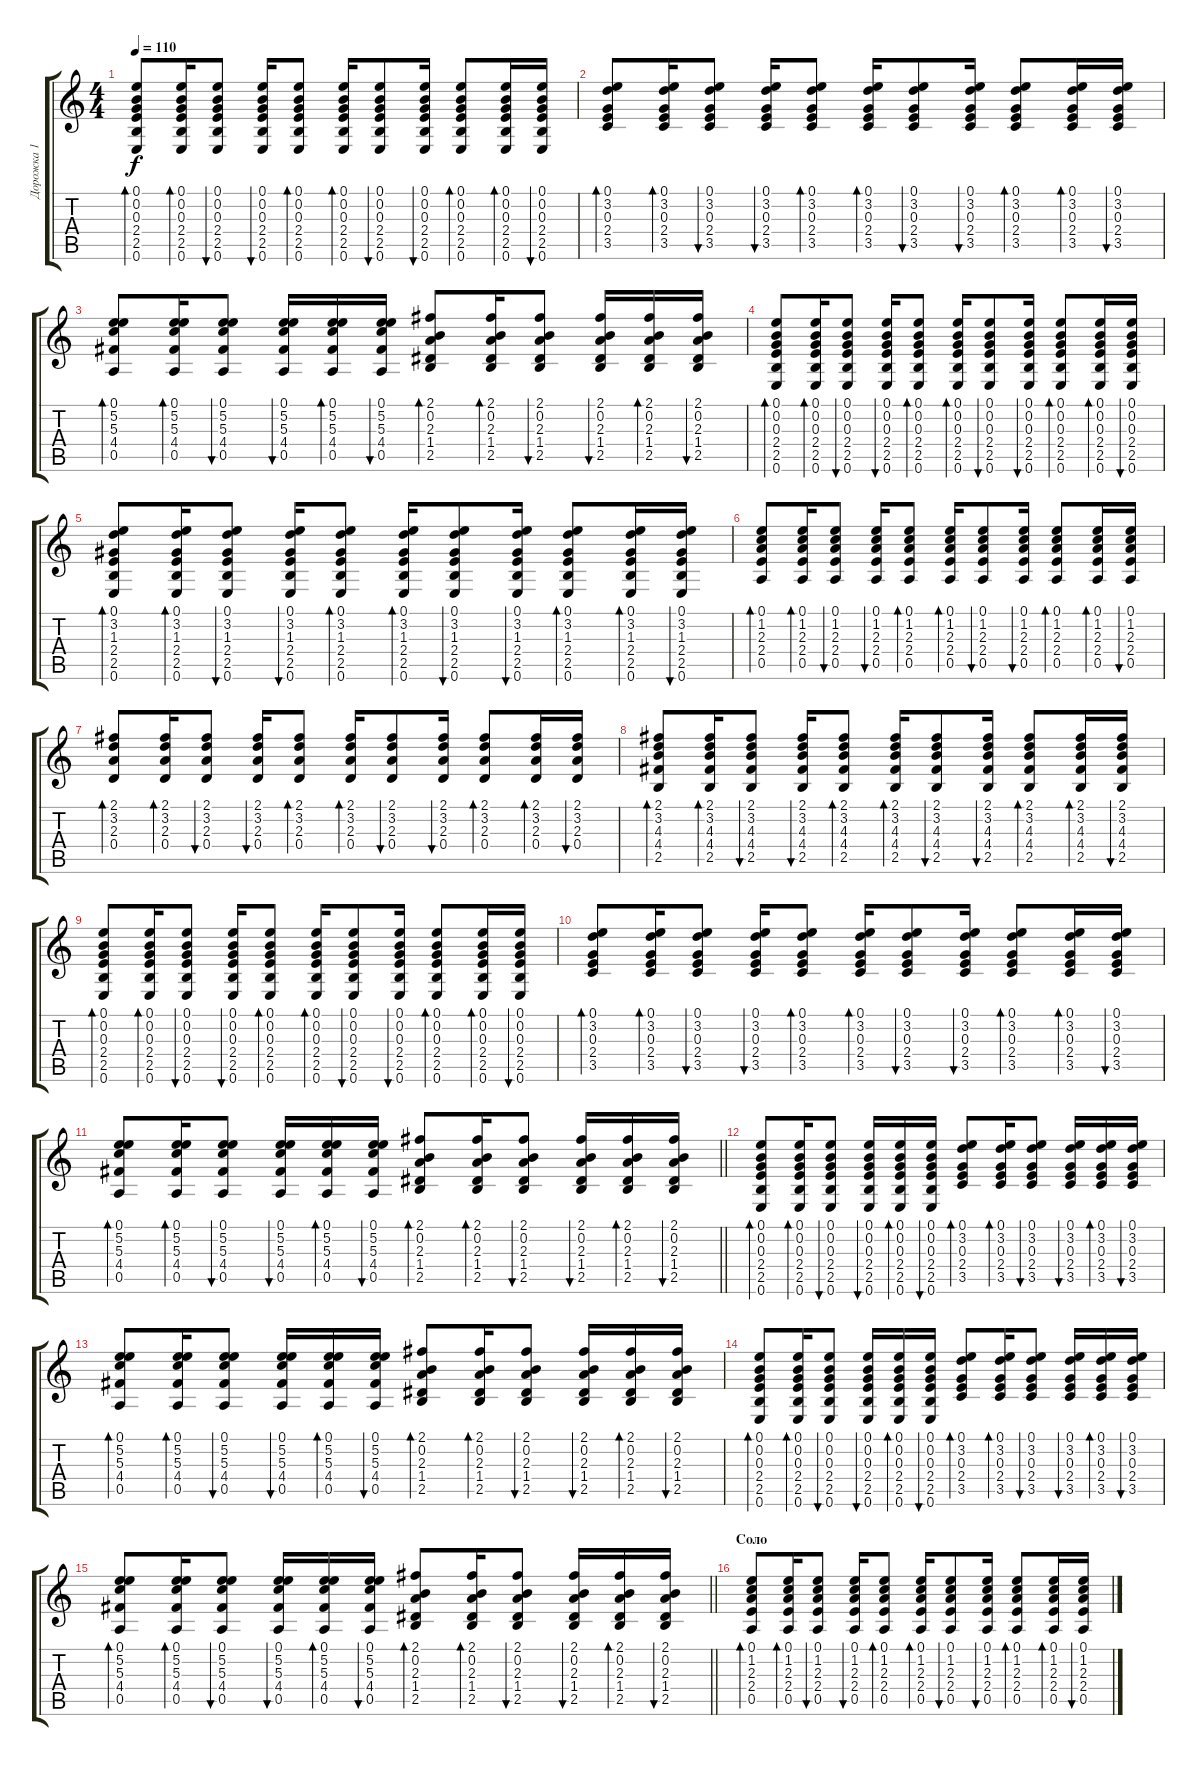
\track ("Дорожка 1" "Дорожка 1") {instrument acousticguitarsteel}
\staff {score tabs}
\tuning (E4 B3 G3 D3 A2 E2) {hide}
\ts (4 4)
\tempo 110
\clef g2
\ks c
(0.1 0.2 0.3 2.4 2.5 0.6).8{bd 60 dy f} (0.1 0.2 0.3 2.4 2.5 0.6).16{bd 60} (0.1 0.2 0.3 2.4 2.5 0.6).8{bu 60} (0.1 0.2 0.3 2.4 2.5 0.6).16{bu 60} (0.1 0.2 0.3 2.4 2.5 0.6).8{bd 60} (0.1 0.2 0.3 2.4 2.5 0.6).16{bd 60} (0.1 0.2 0.3 2.4 2.5 0.6).8{bu 60} (0.1 0.2 0.3 2.4 2.5 0.6).16{bu 60} (0.1 0.2 0.3 2.4 2.5 0.6).8{bd 60} (0.1 0.2 0.3 2.4 2.5 0.6).16{bd 60} (0.1 0.2 0.3 2.4 2.5 0.6).16{bu 60} |
(0.1 3.2 0.3 2.4 3.5).8{bd 60} (0.1 3.2 0.3 2.4 3.5).16{bd 60} (0.1 3.2 0.3 2.4 3.5).8{bu 60} (0.1 3.2 0.3 2.4 3.5).16{bu 60} (0.1 3.2 0.3 2.4 3.5).8{bd 60} (0.1 3.2 0.3 2.4 3.5).16{bd 60} (0.1 3.2 0.3 2.4 3.5).8{bu 60} (0.1 3.2 0.3 2.4 3.5).16{bu 60} (0.1 3.2 0.3 2.4 3.5).8{bd 60} (0.1 3.2 0.3 2.4 3.5).16{bd 60} (0.1 3.2 0.3 2.4 3.5).16{bu 60} |
(0.1 5.2 5.3 4.4 0.5).8{bd 60} (0.1 5.2 5.3 4.4 0.5).16{bd 60} (0.1 5.2 5.3 4.4 0.5).8{bu 60} (0.1 5.2 5.3 4.4 0.5).16{bu 60} (0.1 5.2 5.3 4.4 0.5).16{bd 60} (0.1 5.2 5.3 4.4 0.5).16{bu 60} (2.1 0.2 2.3 1.4 2.5).8{bd 60} (2.1 0.2 2.3 1.4 2.5).16{bd 60} (2.1 0.2 2.3 1.4 2.5).8{bu 60} (2.1 0.2 2.3 1.4 2.5).16{bu 60} (2.1 0.2 2.3 1.4 2.5).16{bd 60} (2.1 0.2 2.3 1.4 2.5).16{bu 60} |
(0.1 0.2 0.3 2.4 2.5 0.6).8{bd 60} (0.1 0.2 0.3 2.4 2.5 0.6).16{bd 60} (0.1 0.2 0.3 2.4 2.5 0.6).8{bu 60} (0.1 0.2 0.3 2.4 2.5 0.6).16{bu 60} (0.1 0.2 0.3 2.4 2.5 0.6).8{bd 60} (0.1 0.2 0.3 2.4 2.5 0.6).16{bd 60} (0.1 0.2 0.3 2.4 2.5 0.6).8{bu 60} (0.1 0.2 0.3 2.4 2.5 0.6).16{bu 60} (0.1 0.2 0.3 2.4 2.5 0.6).8{bd 60} (0.1 0.2 0.3 2.4 2.5 0.6).16{bd 60} (0.1 0.2 0.3 2.4 2.5 0.6).16{bu 60} |
(0.1 3.2 1.3 2.4 2.5 0.6).8{bd 60} (0.1 3.2 1.3 2.4 2.5 0.6).16{bd 60} (0.1 3.2 1.3 2.4 2.5 0.6).8{bu 60} (0.1 3.2 1.3 2.4 2.5 0.6).16{bu 60} (0.1 3.2 1.3 2.4 2.5 0.6).8{bd 60} (0.1 3.2 1.3 2.4 2.5 0.6).16{bd 60} (0.1 3.2 1.3 2.4 2.5 0.6).8{bu 60} (0.1 3.2 1.3 2.4 2.5 0.6).16{bu 60} (0.1 3.2 1.3 2.4 2.5 0.6).8{bd 60} (0.1 3.2 1.3 2.4 2.5 0.6).16{bd 60} (0.1 3.2 1.3 2.4 2.5 0.6).16{bu 60} |
(0.1 1.2 2.3 2.4 0.5).8{bd 60} (0.1 1.2 2.3 2.4 0.5).16{bd 60} (0.1 1.2 2.3 2.4 0.5).8{bu 60} (0.1 1.2 2.3 2.4 0.5).16{bu 60} (0.1 1.2 2.3 2.4 0.5).8{bd 60} (0.1 1.2 2.3 2.4 0.5).16{bd 60} (0.1 1.2 2.3 2.4 0.5).8{bu 60} (0.1 1.2 2.3 2.4 0.5).16{bu 60} (0.1 1.2 2.3 2.4 0.5).8{bd 60} (0.1 1.2 2.3 2.4 0.5).16{bd 60} (0.1 1.2 2.3 2.4 0.5).16{bu 60} |
(2.1 3.2 2.3 0.4).8{bd 60} (2.1 3.2 2.3 0.4).16{bd 60} (2.1 3.2 2.3 0.4).8{bu 60} (2.1 3.2 2.3 0.4).16{bu 60} (2.1 3.2 2.3 0.4).8{bd 60} (2.1 3.2 2.3 0.4).16{bd 60} (2.1 3.2 2.3 0.4).8{bu 60} (2.1 3.2 2.3 0.4).16{bu 60} (2.1 3.2 2.3 0.4).8{bd 60} (2.1 3.2 2.3 0.4).16{bd 60} (2.1 3.2 2.3 0.4).16{bu 60} |
(2.1 3.2 4.3 4.4 2.5).8{bd 60} (2.1 3.2 4.3 4.4 2.5).16{bd 60} (2.1 3.2 4.3 4.4 2.5).8{bu 60} (2.1 3.2 4.3 4.4 2.5).16{bu 60} (2.1 3.2 4.3 4.4 2.5).8{bd 60} (2.1 3.2 4.3 4.4 2.5).16{bd 60} (2.1 3.2 4.3 4.4 2.5).8{bu 60} (2.1 3.2 4.3 4.4 2.5).16{bu 60} (2.1 3.2 4.3 4.4 2.5).8{bd 60} (2.1 3.2 4.3 4.4 2.5).16{bd 60} (2.1 3.2 4.3 4.4 2.5).16{bu 60} |
(0.1 0.2 0.3 2.4 2.5 0.6).8{bd 60} (0.1 0.2 0.3 2.4 2.5 0.6).16{bd 60} (0.1 0.2 0.3 2.4 2.5 0.6).8{bu 60} (0.1 0.2 0.3 2.4 2.5 0.6).16{bu 60} (0.1 0.2 0.3 2.4 2.5 0.6).8{bd 60} (0.1 0.2 0.3 2.4 2.5 0.6).16{bd 60} (0.1 0.2 0.3 2.4 2.5 0.6).8{bu 60} (0.1 0.2 0.3 2.4 2.5 0.6).16{bu 60} (0.1 0.2 0.3 2.4 2.5 0.6).8{bd 60} (0.1 0.2 0.3 2.4 2.5 0.6).16{bd 60} (0.1 0.2 0.3 2.4 2.5 0.6).16{bu 60} |
(0.1 3.2 0.3 2.4 3.5).8{bd 60} (0.1 3.2 0.3 2.4 3.5).16{bd 60} (0.1 3.2 0.3 2.4 3.5).8{bu 60} (0.1 3.2 0.3 2.4 3.5).16{bu 60} (0.1 3.2 0.3 2.4 3.5).8{bd 60} (0.1 3.2 0.3 2.4 3.5).16{bd 60} (0.1 3.2 0.3 2.4 3.5).8{bu 60} (0.1 3.2 0.3 2.4 3.5).16{bu 60} (0.1 3.2 0.3 2.4 3.5).8{bd 60} (0.1 3.2 0.3 2.4 3.5).16{bd 60} (0.1 3.2 0.3 2.4 3.5).16{bu 60} |
\barLineRight lightlight
(0.1 5.2 5.3 4.4 0.5).8{bd 60} (0.1 5.2 5.3 4.4 0.5).16{bd 60} (0.1 5.2 5.3 4.4 0.5).8{bu 60} (0.1 5.2 5.3 4.4 0.5).16{bu 60} (0.1 5.2 5.3 4.4 0.5).16{bd 60} (0.1 5.2 5.3 4.4 0.5).16{bu 60} (2.1 0.2 2.3 1.4 2.5).8{bd 60} (2.1 0.2 2.3 1.4 2.5).16{bd 60} (2.1 0.2 2.3 1.4 2.5).8{bu 60} (2.1 0.2 2.3 1.4 2.5).16{bu 60} (2.1 0.2 2.3 1.4 2.5).16{bd 60} (2.1 0.2 2.3 1.4 2.5).16{bu 60} |
(0.1 0.2 0.3 2.4 2.5 0.6).8{bd 60} (0.1 0.2 0.3 2.4 2.5 0.6).16{bd 60} (0.1 0.2 0.3 2.4 2.5 0.6).8{bu 60} (0.1 0.2 0.3 2.4 2.5 0.6).16{bu 60} (0.1 0.2 0.3 2.4 2.5 0.6).16{bd 60} (0.1 0.2 0.3 2.4 2.5 0.6).16{bu 60} (0.1 3.2 0.3 2.4 3.5).8{bd 60} (0.1 3.2 0.3 2.4 3.5).16{bd 60} (0.1 3.2 0.3 2.4 3.5).8{bu 60} (0.1 3.2 0.3 2.4 3.5).16{bu 60} (0.1 3.2 0.3 2.4 3.5).16{bd 60} (0.1 3.2 0.3 2.4 3.5).16{bu 60} |
(0.1 5.2 5.3 4.4 0.5).8{bd 60} (0.1 5.2 5.3 4.4 0.5).16{bd 60} (0.1 5.2 5.3 4.4 0.5).8{bu 60} (0.1 5.2 5.3 4.4 0.5).16{bu 60} (0.1 5.2 5.3 4.4 0.5).16{bd 60} (0.1 5.2 5.3 4.4 0.5).16{bu 60} (2.1 0.2 2.3 1.4 2.5).8{bd 60} (2.1 0.2 2.3 1.4 2.5).16{bd 60} (2.1 0.2 2.3 1.4 2.5).8{bu 60} (2.1 0.2 2.3 1.4 2.5).16{bu 60} (2.1 0.2 2.3 1.4 2.5).16{bd 60} (2.1 0.2 2.3 1.4 2.5).16{bu 60} |
(0.1 0.2 0.3 2.4 2.5 0.6).8{bd 60} (0.1 0.2 0.3 2.4 2.5 0.6).16{bd 60} (0.1 0.2 0.3 2.4 2.5 0.6).8{bu 60} (0.1 0.2 0.3 2.4 2.5 0.6).16{bu 60} (0.1 0.2 0.3 2.4 2.5 0.6).16{bd 60} (0.1 0.2 0.3 2.4 2.5 0.6).16{bu 60} (0.1 3.2 0.3 2.4 3.5).8{bd 60} (0.1 3.2 0.3 2.4 3.5).16{bd 60} (0.1 3.2 0.3 2.4 3.5).8{bu 60} (0.1 3.2 0.3 2.4 3.5).16{bu 60} (0.1 3.2 0.3 2.4 3.5).16{bd 60} (0.1 3.2 0.3 2.4 3.5).16{bu 60} |
\barLineRight lightlight
(0.1 5.2 5.3 4.4 0.5).8{bd 60} (0.1 5.2 5.3 4.4 0.5).16{bd 60} (0.1 5.2 5.3 4.4 0.5).8{bu 60} (0.1 5.2 5.3 4.4 0.5).16{bu 60} (0.1 5.2 5.3 4.4 0.5).16{bd 60} (0.1 5.2 5.3 4.4 0.5).16{bu 60} (2.1 0.2 2.3 1.4 2.5).8{bd 60} (2.1 0.2 2.3 1.4 2.5).16{bd 60} (2.1 0.2 2.3 1.4 2.5).8{bu 60} (2.1 0.2 2.3 1.4 2.5).16{bu 60} (2.1 0.2 2.3 1.4 2.5).16{bd 60} (2.1 0.2 2.3 1.4 2.5).16{bu 60} |
\section ("" "Соло")
(0.1 1.2 2.3 2.4 0.5).8{bd 60} (0.1 1.2 2.3 2.4 0.5).16{bd 60} (0.1 1.2 2.3 2.4 0.5).8{bu 60} (0.1 1.2 2.3 2.4 0.5).16{bu 60} (0.1 1.2 2.3 2.4 0.5).8{bd 60} (0.1 1.2 2.3 2.4 0.5).16{bd 60} (0.1 1.2 2.3 2.4 0.5).8{bu 60} (0.1 1.2 2.3 2.4 0.5).16{bu 60} (0.1 1.2 2.3 2.4 0.5).8{bd 60} (0.1 1.2 2.3 2.4 0.5).16{bd 60} (0.1 1.2 2.3 2.4 0.5).16{bu 60}
